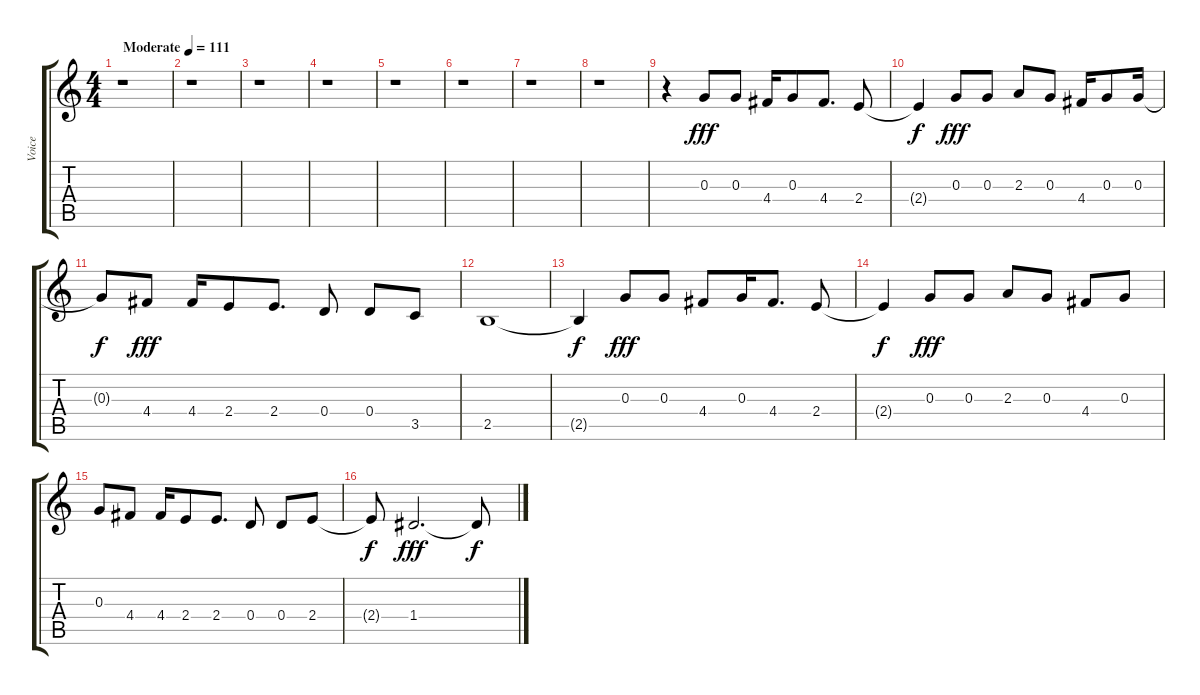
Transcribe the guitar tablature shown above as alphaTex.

\track ("Voice" "Voice") {instrument overdrivenguitar}
\staff {score tabs}
\tuning (E4 B3 G3 D3 A2 E2) {hide}
\ts (4 4)
\tempo (111 "Moderate")
\clef g2
\ks c
r.1{dy fff instrument overdrivenguitar} |
r.1 |
r.1 |
r.1 |
r.1 |
r.1 |
r.1 |
r.1 |
r.4 0.3.8 0.3.8 4.4.16 0.3.8 4.4.8{d} 2.4.8 |
2.4{t}.4{dy f} 0.3.8{dy fff} 0.3.8 2.3.8 0.3.8 4.4.16 0.3.8 0.3.16 |
0.3{t}.8{dy f} 4.4.8{dy fff} 4.4.16 2.4.8 2.4.8{d} 0.4.8 0.4.8 3.5.8 |
2.5.1 |
2.5{t}.4{dy f} 0.3.8{dy fff} 0.3.8 4.4.8 0.3.16 4.4.8{d} 2.4.8 |
2.4{t}.4{dy f} 0.3.8{dy fff} 0.3.8 2.3.8 0.3.8 4.4.8 0.3.8 |
0.3.8 4.4.8 4.4.16 2.4.8 2.4.8{d} 0.4.8 0.4.8 2.4.8 |
2.4{t}.8{dy f} 1.4.2{d dy fff} 1.4{t}.8{dy f}
